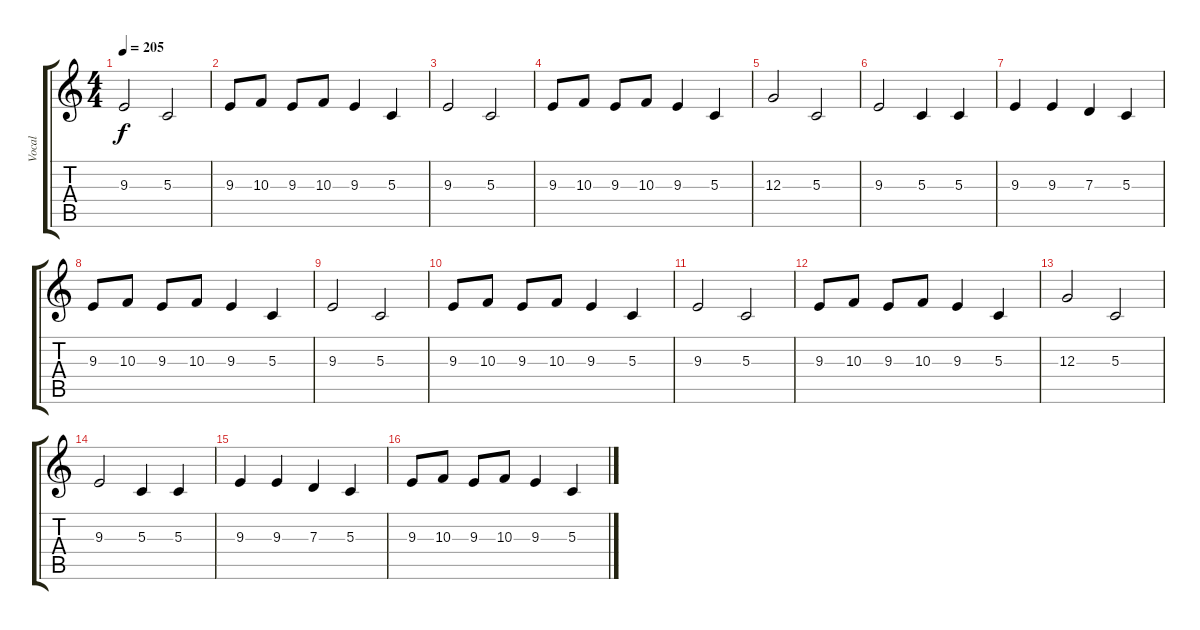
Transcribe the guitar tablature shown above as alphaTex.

\track ("Vocal" "Vocal") {instrument lead2sawtooth}
\staff {score tabs}
\tuning (E4 B3 G3 D3 A2 E2) {hide}
\ts (4 4)
\tempo 205
\clef g2
\ks c
9.3.2{dy f} 5.3.2 |
9.3.8 10.3.8 9.3.8 10.3.8 9.3.4 5.3.4 |
9.3.2 5.3.2 |
9.3.8 10.3.8 9.3.8 10.3.8 9.3.4 5.3.4 |
12.3.2 5.3.2 |
9.3.2 5.3.4 5.3.4 |
9.3.4 9.3.4 7.3.4 5.3.4 |
9.3.8 10.3.8 9.3.8 10.3.8 9.3.4 5.3.4 |
9.3.2 5.3.2 |
9.3.8 10.3.8 9.3.8 10.3.8 9.3.4 5.3.4 |
9.3.2 5.3.2 |
9.3.8 10.3.8 9.3.8 10.3.8 9.3.4 5.3.4 |
12.3.2 5.3.2 |
9.3.2 5.3.4 5.3.4 |
9.3.4 9.3.4 7.3.4 5.3.4 |
9.3.8 10.3.8 9.3.8 10.3.8 9.3.4 5.3.4
